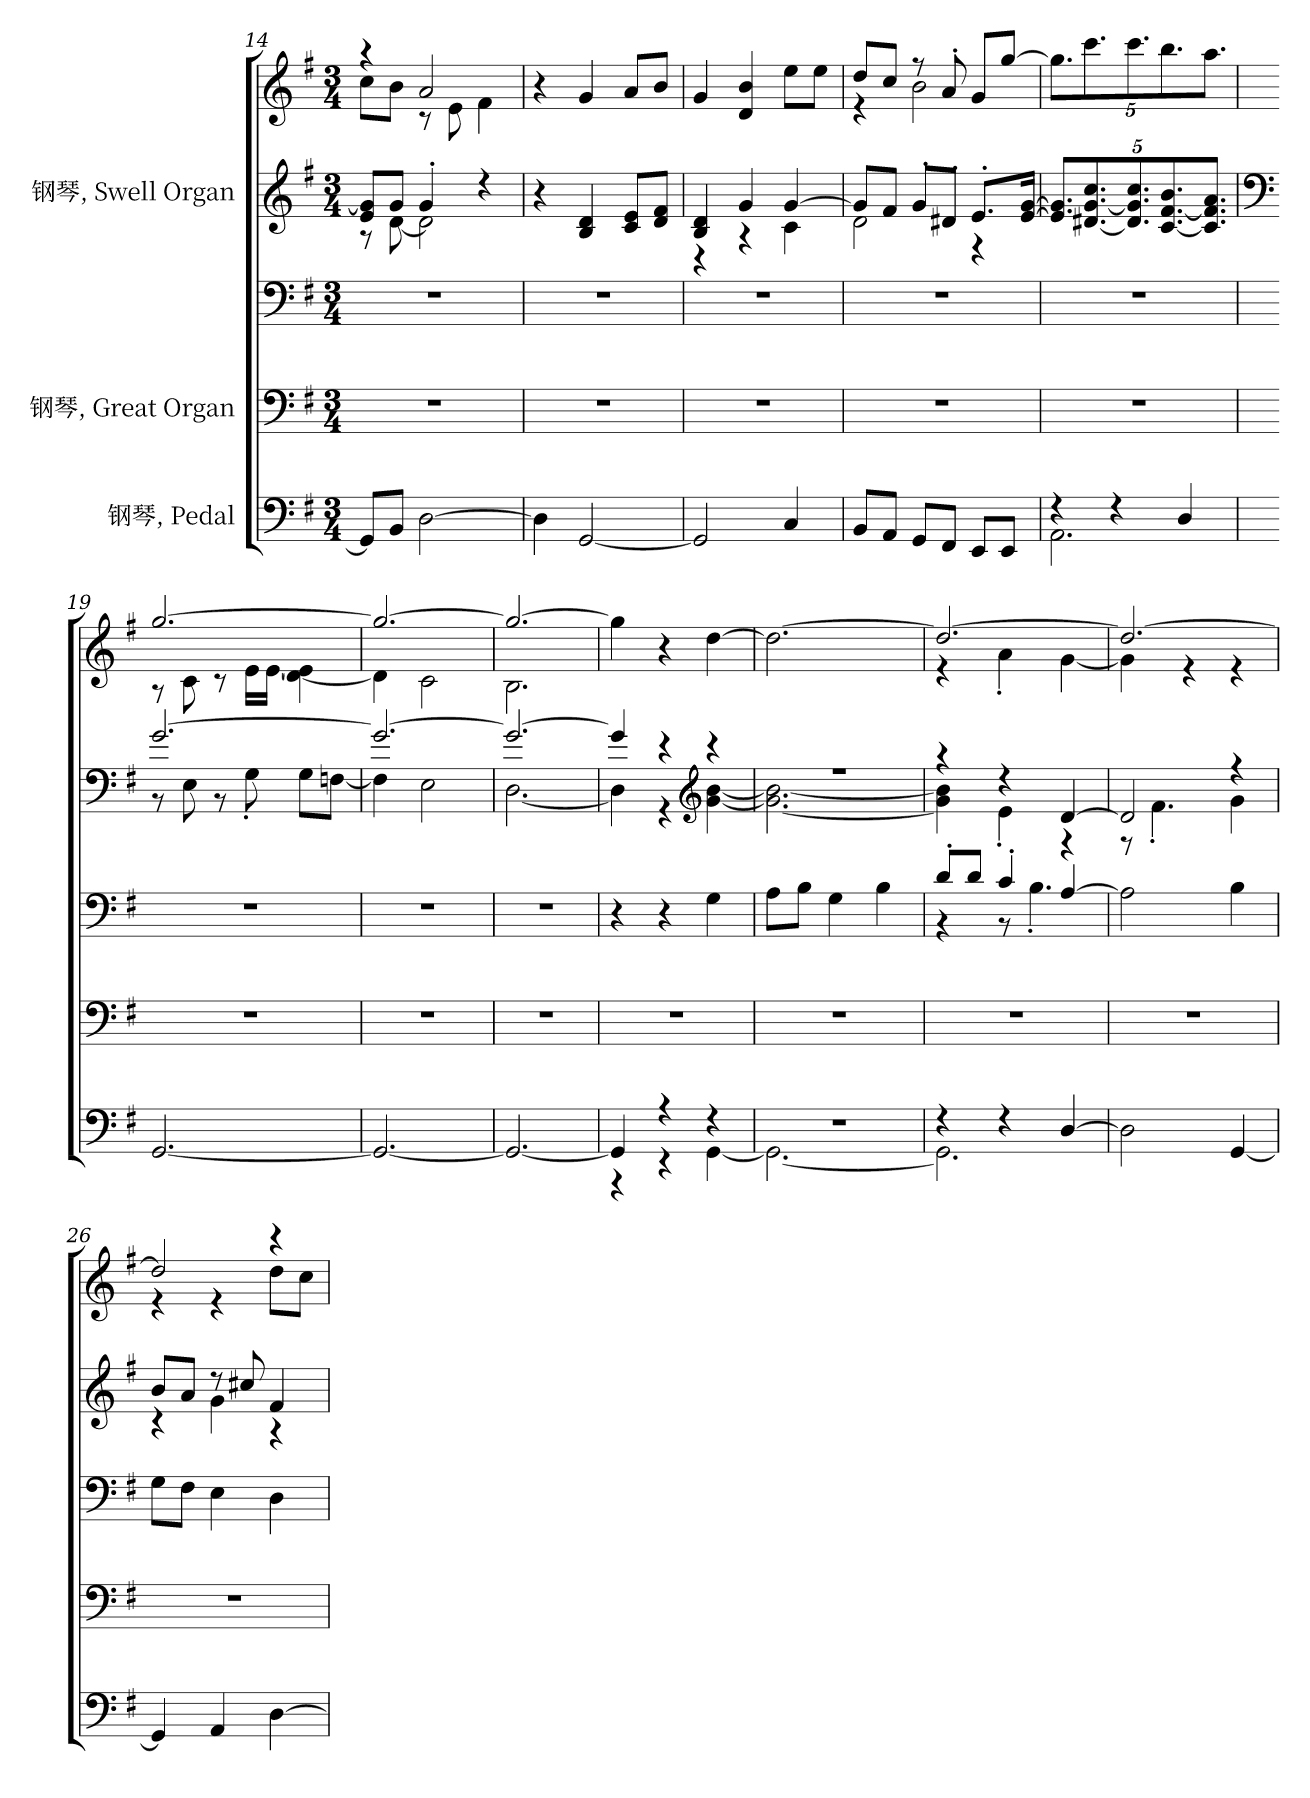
**kern	**kern	**kern	**kern	**kern
*part3	*part2	*part2	*part1	*part1
*staff5	*staff4	*staff3	*staff2	*staff1
*I"钢琴, Pedal	*I"钢琴, Great Organ	*	*I"钢琴, Swell Organ	*
*clefF4	*clefF4	*clefF4	*clefG2	*clefG2
*k[f#]	*k[f#]	*k[f#]	*k[f#]	*k[f#]
*M3/4	*M3/4	*M3/4	*M3/4	*M3/4
=14	=14	=14	=14	=14
*	*	*	*^	*^
8GG/L]	2.r	2.r	8e/ 8g/]L	8r	4r	8cc\L
8BB/J	.	.	8g/J	[8d\	.	8b\J
[2D\	.	.	4g'/	2d\]	2a/	8r
.	.	.	.	.	.	8e\
.	.	.	4r	.	.	4f#\
*	*	*	*v	*v	*	*
*	*	*	*	*v	*v
=15	=15	=15	=15	=15
4D\]	2.r	2.r	4r	4r
[2GG/	.	.	4B/ 4d/	4g/
.	.	.	8c/ 8e/L	8a/L
.	.	.	8d/ 8f#/J	8b/J
=16	=16	=16	=16	=16
*	*	*	*^	*
2GG/]	2.r	2.r	4B/ 4d/	4r	4g/
.	.	.	4g/	4r	4d/ 4b/
4C/	.	.	[4g/	4c\	8ee\L
.	.	.	.	.	8ee\J
=17	=17	=17	=17	=17	=17
*	*	*	*	*	*^
8BB/L	2.r	2.r	8g/L]	2d\	8dd/L	4r
8AA/J	.	.	8f#/J	.	8cc/J	.
8GG/L	.	.	8g'/L	.	8r	2b\
8FF#/J	.	.	8d#X'/J	.	8a'/	.
8EE/L	.	.	8.e'/L	4r	8g/L	.
8EE/J	.	.	.	.	[8gg/J	.
.	.	.	[16e/ [16g/Jk	.	.	.
*	*	*	*v	*v	*	*
*	*	*	*	*v	*v
!!LO:LB:g=z
=18	=18	=18	=18	=18
*^	*	*	*	*
*	*	*	*	*Xbrackettup	*Xbrackettup
4r	2.AA\	2.r	2.r	10.e/] 10.g/]L	10.gg\L]
.	.	.	.	[10.d#X/ [10.g/ 10.cc/	10.ccc\
4r	.	.	.	.	.
.	.	.	.	10.d#/] 10.g/] 10.cc/	10.ccc\
.	.	.	.	[10.c/ [10.f#/ 10.b/	10.bb\
4D/	.	.	.	.	.
.	.	.	.	10.c/] 10.f#/] 10.a/J	10.aa\J
*v	*v	*	*	*	*
=19	=19	=19	=19	=19
*	*	*	*clefF4	*
*	*	*	*^	*^
[2.GG/	2.r	2.r	[2.g/	8r	[2.gg/	8r
.	.	.	.	8E\	.	8c\
.	.	.	.	8r	.	8r
.	.	.	.	8G'\	.	16e\LL
.	.	.	.	.	.	[16e\JJ
.	.	.	.	8G\L	.	[4d\ 4e\]
.	.	.	.	[8Fn\J	.	.
=20	=20	=20	=20	=20	=20	=20
2.GG/_	2.r	2.r	2.g/_	4F\]	2.gg/_	4d\]
.	.	.	.	2E\	.	2c\
=21	=21	=21	=21	=21	=21	=21
2.GG/_	2.r	2.r	2.g/_	[2.D\	2.gg/_	2.B\
*	*	*	*	*	*v	*v
=22	=22	=22	=22	=22	=22
*^	*	*	*	*	*
4GG/]	4r	2.r	4r	4g/]	4D\]	4gg\]
4r	4r	.	4r	4r	4r	4r
*	*	*	*	*clefG2	*	*
4r	[4GG\	.	4G\	4r	[4g\ [4b\	[4dd\
=23	=23	=23	=23	=23	=23	=23
2.r	2.GG\_	2.r	8A\L	2.r	2.g\_ 2.b\_	2.dd\_
.	.	.	8B\J	.	.	.
.	.	.	4G\	.	.	.
.	.	.	4B\	.	.	.
!!LO:PB:g=z
=24	=24	=24	=24	=24	=24	=24
*	*	*	*^	*	*	*^
4r	2.GG\]	2.r	8d'/L	4r	4r	4g\] 4b\]	2.dd/_	4r
.	.	.	8d/J	.	.	.	.	.
4r	.	.	4c'/	8r	4r	4e'\	.	4a'\
.	.	.	.	4.B'\	.	.	.	.
[4D/	.	.	[4A/	.	[4d/	4r	.	[4g\
*v	*v	*	*v	*v	*	*	*	*
=25	=25	=25	=25	=25	=25	=25
2D\]	2.r	2A\]	2d/]	8r	2.dd/_	4g\]
.	.	.	.	4.f#'\	.	.
.	.	.	.	.	.	4r
[4GG/	.	4B\	4r	4g\	.	4r
=26	=26	=26	=26	=26	=26	=26
4GG/]	2.r	8G\L	8b/L	4r	2dd/]	4r
.	.	8F#\J	8a/J	.	.	.
4AA/	.	4E\	8r	4g\	.	4r
.	.	.	8cc#X/	.	.	.
[4D\	.	4D\	4f#/	4r	4r	8dd\L
.	.	.	.	.	.	8cc\J
*	*	*	*v	*v	*	*
*	*	*	*	*v	*v
=	=	=	=	=
*-	*-	*-	*-	*-
